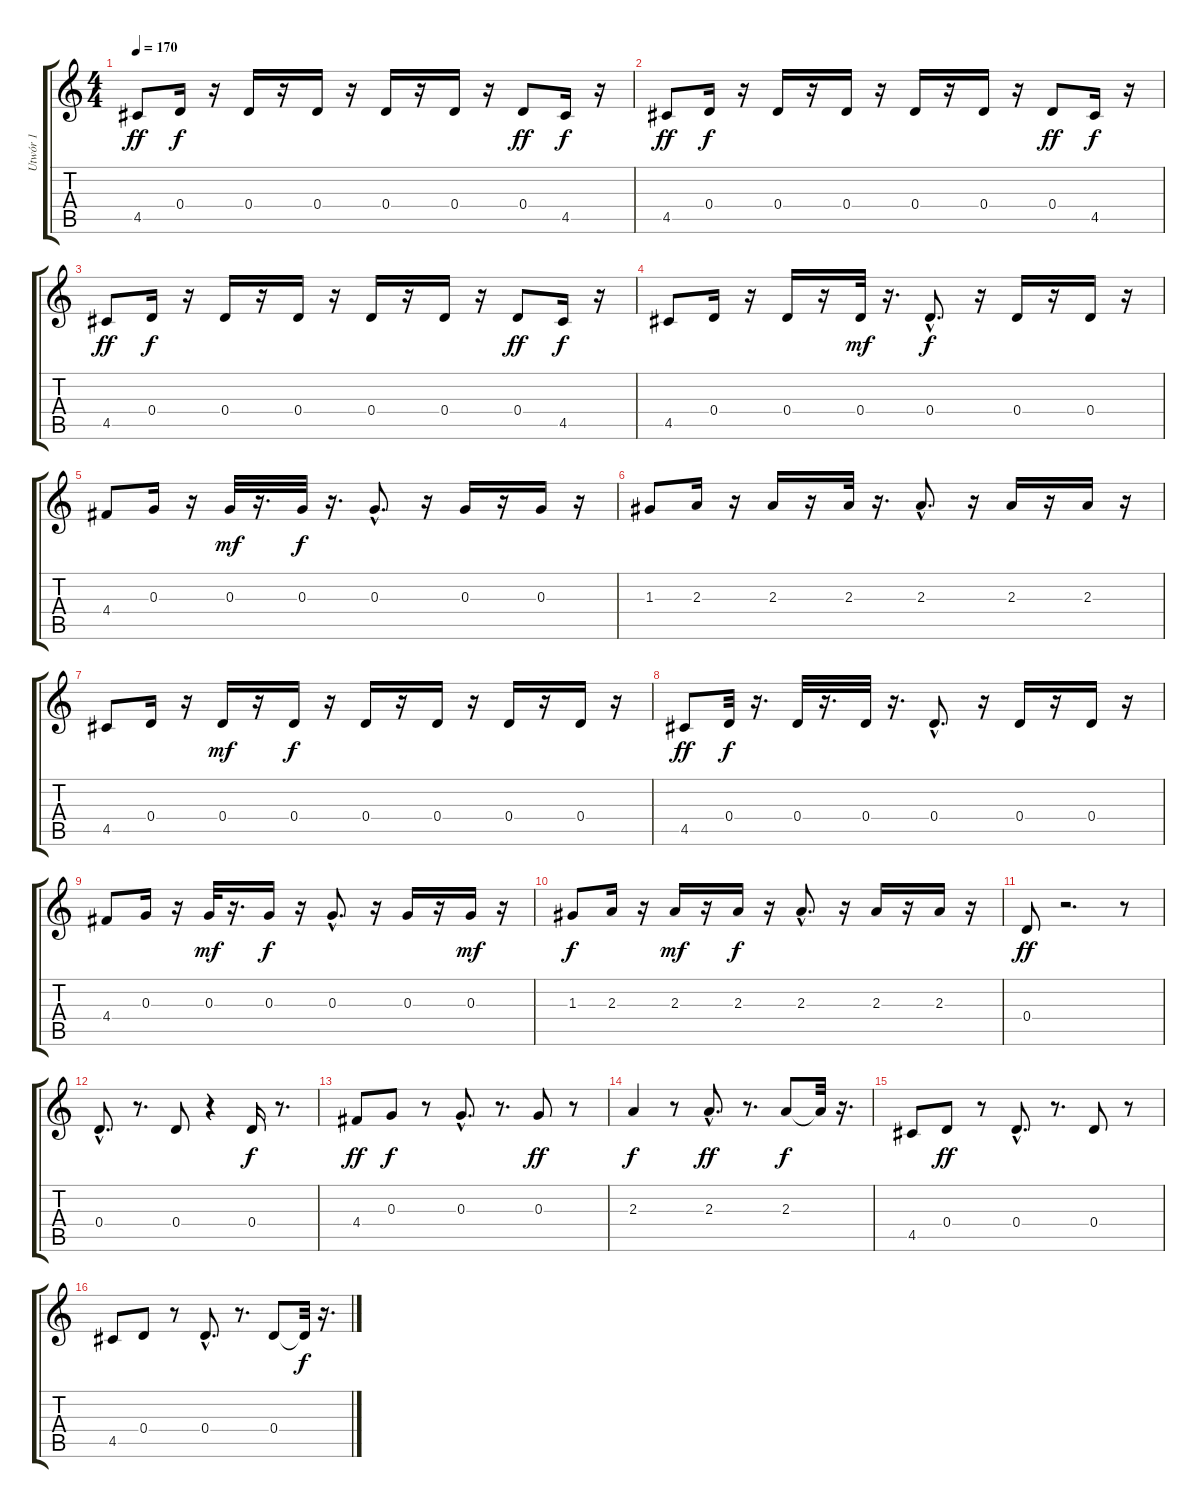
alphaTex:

\track ("Utwór 1" "Utwór 1") {instrument electricguitarclean}
\staff {score tabs}
\tuning (E4 B3 G3 D3 A2 E2) {hide}
\ts (4 4)
\tempo 170
\clef g2
\ks c
4.5.8{dy ff} 0.4.16{dy f} r.16 0.4.16 r.16 0.4.16 r.16 0.4.16 r.16 0.4.16 r.16 0.4.8{dy ff} 4.5.16{dy f} r.16 |
4.5.8{dy ff} 0.4.16{dy f} r.16 0.4.16 r.16 0.4.16 r.16 0.4.16 r.16 0.4.16 r.16 0.4.8{dy ff} 4.5.16{dy f} r.16 |
4.5.8{dy ff} 0.4.16{dy f} r.16 0.4.16 r.16 0.4.16 r.16 0.4.16 r.16 0.4.16 r.16 0.4.8{dy ff} 4.5.16{dy f} r.16 |
4.5.8 0.4.16 r.16 0.4.16 r.16 0.4.32{dy mf} r.16{d} 0.4{hac}.8{d dy f} r.16 0.4.16 r.16 0.4.16 r.16 |
4.4.8 0.3.16 r.16 0.3.32{dy mf} r.16{d} 0.3.32{dy f} r.16{d} 0.3{hac}.8{d} r.16 0.3.16 r.16 0.3.16 r.16 |
1.3.8 2.3.16 r.16 2.3.16 r.16 2.3.32 r.16{d} 2.3{hac}.8{d} r.16 2.3.16 r.16 2.3.16 r.16 |
4.5.8 0.4.16 r.16 0.4.16{dy mf} r.16 0.4.16{dy f} r.16 0.4.16 r.16 0.4.16 r.16 0.4.16 r.16 0.4.16 r.16 |
4.5.8{dy ff} 0.4.32{dy f} r.16{d} 0.4.32 r.16{d} 0.4.32 r.16{d} 0.4{hac}.8{d} r.16 0.4.16 r.16 0.4.16 r.16 |
4.4.8 0.3.16 r.16 0.3.32{dy mf} r.16{d} 0.3.16{dy f} r.16 0.3{hac}.8{d} r.16 0.3.16 r.16 0.3.16{dy mf} r.16 |
1.3.8{dy f} 2.3.16 r.16 2.3.16{dy mf} r.16 2.3.16{dy f} r.16 2.3{hac}.8{d} r.16 2.3.16 r.16 2.3.16 r.16 |
0.4.8{dy ff} r.2{d} r.8 |
0.4{hac}.8{d} r.8{d} 0.4.8 r.4 0.4.16{dy f} r.8{d} |
4.4.8{dy ff} 0.3.8{dy f} r.8 0.3{hac}.8{d} r.8{d} 0.3.8{dy ff} r.8 |
2.3.4{dy f} r.8 2.3{hac}.8{d dy ff} r.8{d} 2.3.8{dy f} 2.3{t}.32 r.16{d} |
4.5.8 0.4.8{dy ff} r.8 0.4{hac}.8{d} r.8{d} 0.4.8 r.8 |
4.5.8 0.4.8 r.8 0.4{hac}.8{d} r.8{d} 0.4.8 0.4{t}.32{dy f} r.16{d}
